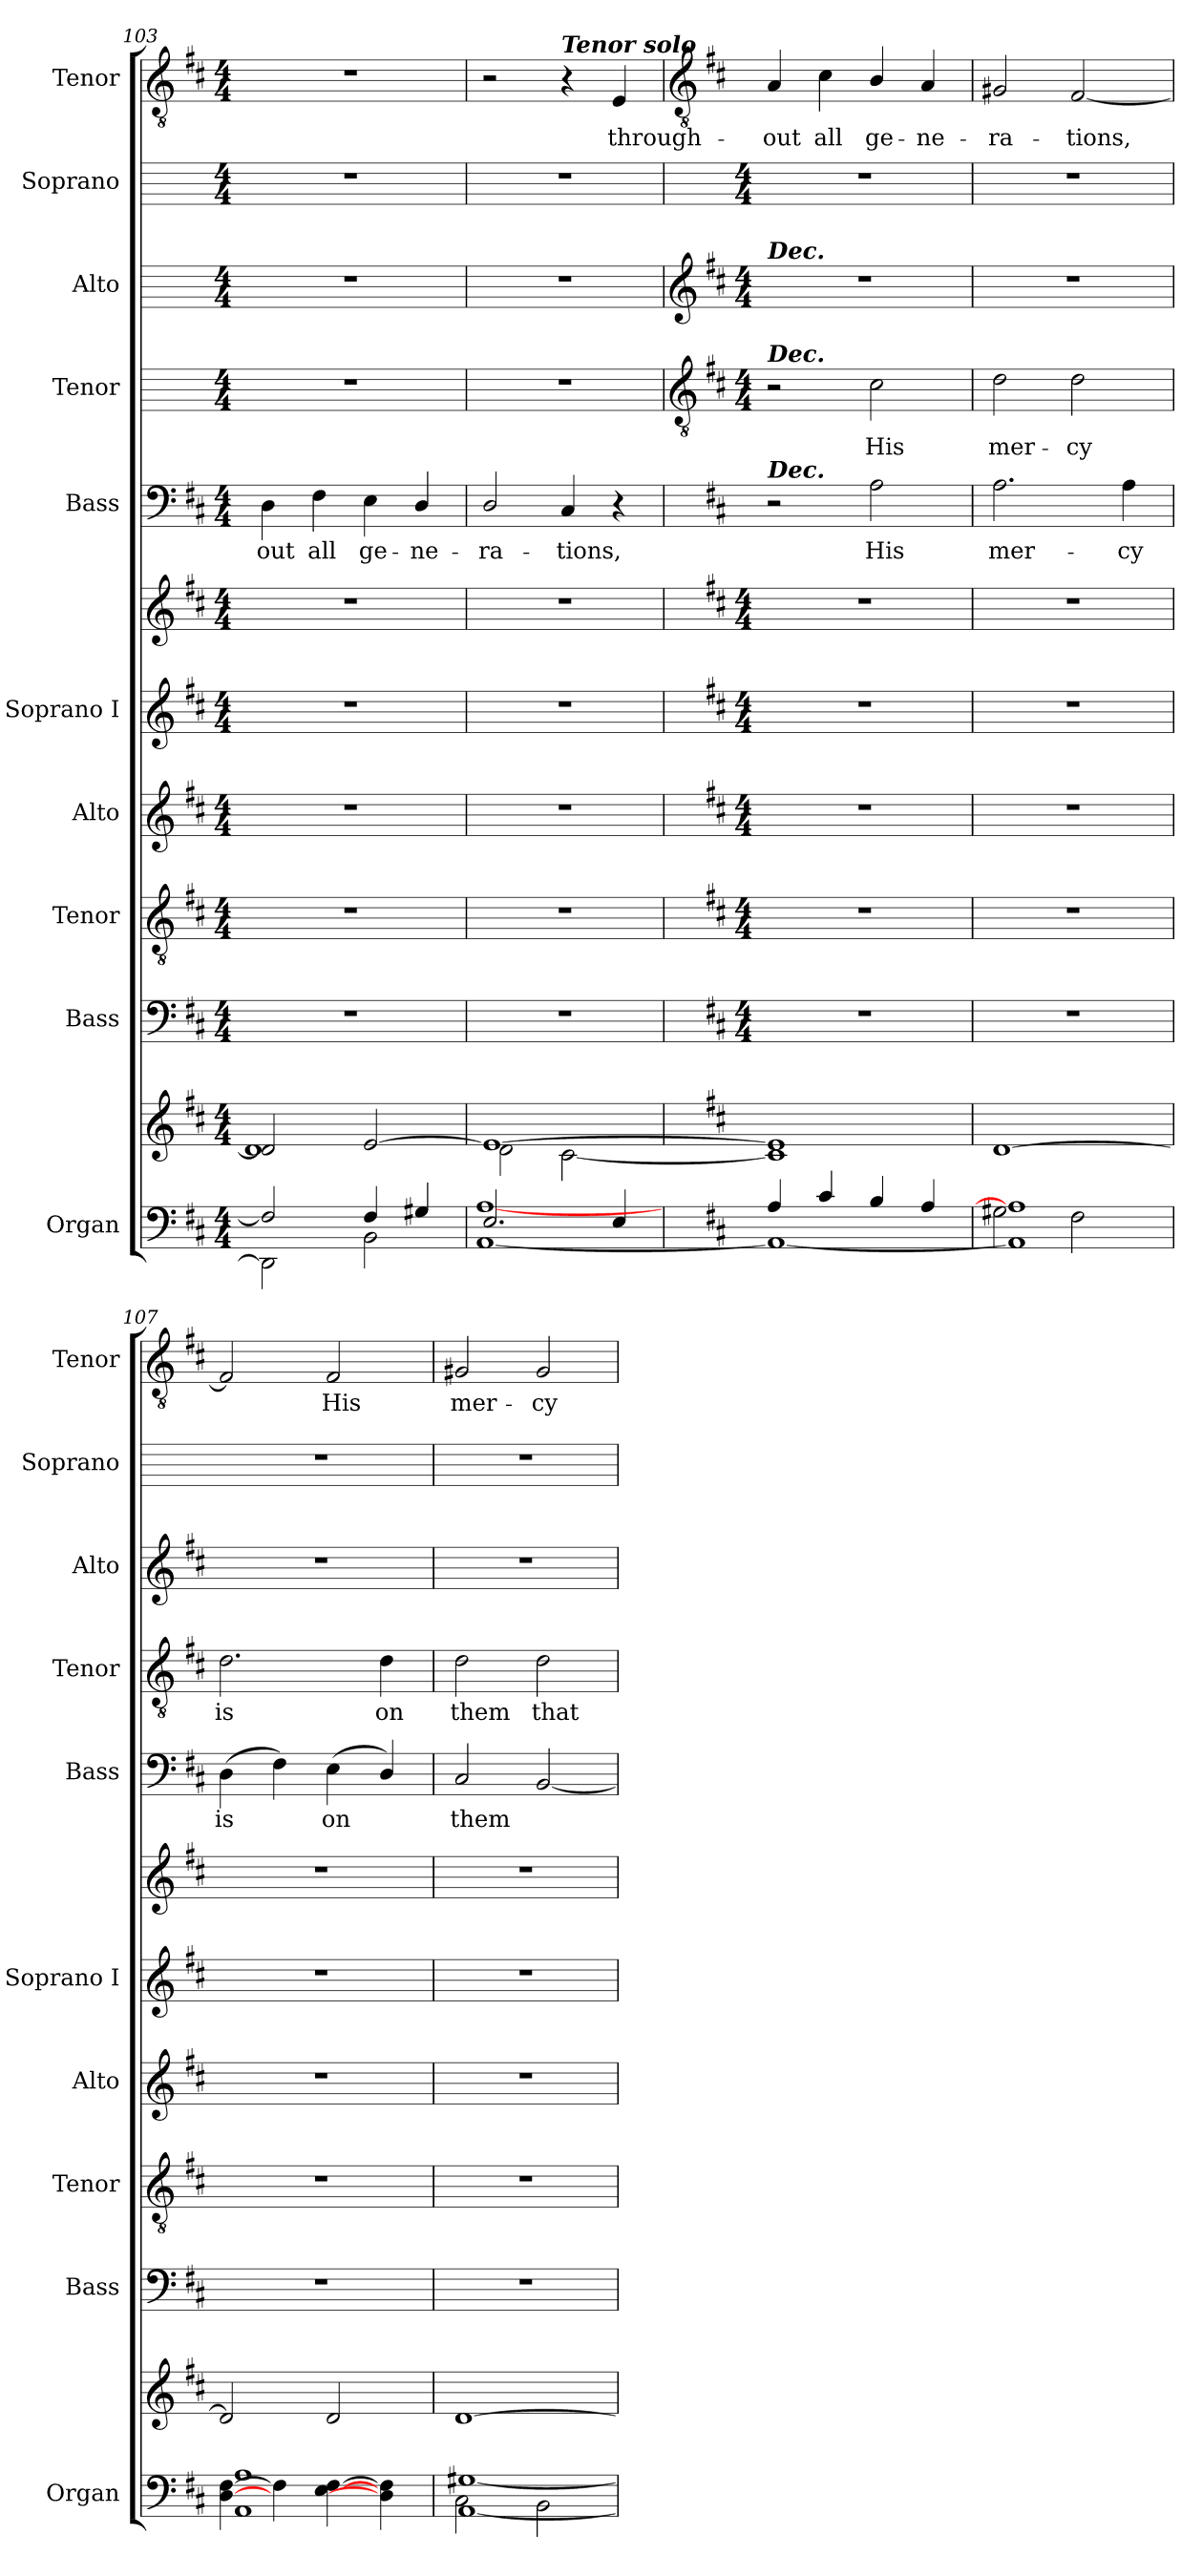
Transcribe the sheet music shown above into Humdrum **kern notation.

**kern	**kern	**kern	**kern	**kern	**kern	**kern	**kern	**text	**kern	**text	**kern	**kern	**kern	**text
*part10	*part10	*part9	*part8	*part7	*part6	*part6	*part5	*part5	*part4	*part4	*part3	*part2	*part1	*part1
*staff12	*staff11	*staff10	*staff9	*staff8	*staff7	*staff6	*staff5	*staff5	*staff4	*staff4	*staff3	*staff2	*staff1	*staff1
*I"Organ	*	*I"Bass	*I"Tenor	*I"Alto	*I"Soprano I	*	*I"Bass	*	*I"Tenor	*	*I"Alto	*I"Soprano	*I"Tenor	*
*I'Organ	*	*I'Bass	*I'Tenor	*I'Alto	*I'Soprano I	*	*I'Bass	*	*I'Tenor	*	*I'Alto	*I'Soprano	*I'Tenor	*
*clefF4	*clefG2	*clefF4	*clefGv2	*clefG2	*clefG2	*clefG2	*clefF4	*	*	*	*	*	*clefGv2	*
*k[f#c#]	*k[f#c#]	*k[f#c#]	*k[f#c#]	*k[f#c#]	*k[f#c#]	*k[f#c#]	*k[f#c#]	*	*	*	*	*	*k[f#c#]	*
*D:	*D:	*D:	*D:	*D:	*D:	*D:	*D:	*	*	*	*	*	*D:	*
*M4/4	*M4/4	*M4/4	*M4/4	*M4/4	*M4/4	*M4/4	*M4/4	*	*M4/4	*	*M4/4	*M4/4	*M4/4	*
=103	=103	=103	=103	=103	=103	=103	=103	=103	=103	=103	=103	=103	=103	=103
*^	*^	*	*	*	*	*	*	*	*	*	*	*	*	*
!	!	!	!	!	!	!	!	!	!	!LO:LY:b	!	!	!	!	!	!
2DD\]	2F#/]	2d]	1d\	1r	1r	1r	1r	1r	4D	-out	1r	.	1r	1r	1r	.
!	!	!	!	!	!	!	!	!	!	!LO:LY:b	!	!	!	!	!	!
.	.	.	.	.	.	.	.	.	4F#	all	.	.	.	.	.	.
!	!	!	!	!	!	!	!	!	!	!LO:LY:b	!	!	!	!	!	!
2BB\	4F#/	[2e	.	.	.	.	.	.	4E	ge-	.	.	.	.	.	.
!	!	!	!	!	!	!	!	!	!	!LO:LY:b	!	!	!	!	!	!
.	4G#X/	.	.	.	.	.	.	.	4D/	-ne-	.	.	.	.	.	.
=104	=104	=104	=104	=104	=104	=104	=104	=104	=104	=104	=104	=104	=104	=104	=104	=104
!	!	!	!	!	!	!	!	!	!	!LO:LY:b	!	!	!	!	!	!
2.E/	[1AA/ [1A/	1e_	2d\	1r	1r	1r	1r	1r	2D/	-ra-	1r	.	1r	1r	2r	.
!	!	!	!	!	!	!	!	!	!	!	!	!	!	!	!LO:TX:a:Bi:t=Tenor solo	!
!	!	!	!	!	!	!	!	!	!	!LO:LY:b	!	!	!	!	!	!
.	.	.	[2c#\	.	.	.	.	.	4C#	-tions,	.	.	.	.	4r	.
!	!	!	!	!	!	!	!	!	!	!	!	!	!	!	!	!LO:LY:b
4E/	.	.	.	.	.	.	.	.	4r	.	.	.	.	.	4E	through-
!!LO:LB:g=z
=105	=105	=105	=105	=105	=105	=105	=105	=105	=105	=105	=105	=105	=105	=105	=105	=105
*	*	*	*	*	*	*	*	*	*	*	*clefGv2	*	*clefG2	*	*clefGv2	*
*	*	*	*	*	*	*k[f#c#]	*	*	*	*	*k[f#c#]	*	*k[f#c#]	*	*	*
*	*	*	*	*	*	*D:	*	*	*	*	*D:	*	*D:	*	*	*
*	*	*	*	*M4/4	*M4/4	*M4/4	*M4/4	*M4/4	*	*	*M4/4	*	*M4/4	*M4/4	*	*
!	!	!	!	!	!	!	!	!	!	!	!	!	!LO:TX:a:Bi:t=Dec.	!	!	!
!	!	!	!	!	!	!	!	!	!	!	!LO:TX:a:Bi:t=Dec.	!	!	!	!	!
!	!	!	!	!	!	!	!	!	!LO:TX:a:Bi:t=Dec.	!	!	!	!	!	!	!
!	!	!	!	!	!	!	!	!	!	!	!	!	!	!	!	!LO:LY:b
4A/	1AA\_	1c#] 1e]	1ryy	1r	1r	1r	1r	1r	2r	.	2r	.	1r	1r	4A	-out
!	!	!	!	!	!	!	!	!	!	!	!	!	!	!	!	!LO:LY:b
4c#/	.	.	.	.	.	.	.	.	.	.	.	.	.	.	4c#	all
!	!	!	!	!	!	!	!	!	!	!LO:LY:b	!	!LO:LY:b	!	!	!	!LO:LY:b
4B/	.	.	.	.	.	.	.	.	2A	His	2c#	His	.	.	4B/	ge-
!	!	!	!	!	!	!	!	!	!	!	!	!	!	!	!	!LO:LY:b
4A/	.	.	.	.	.	.	.	.	.	.	.	.	.	.	4A	-ne-
=106	=106	=106	=106	=106	=106	=106	=106	=106	=106	=106	=106	=106	=106	=106	=106	=106
!	!	!	!	!	!	!	!	!	!	!LO:LY:b	!	!LO:LY:b	!	!	!	!LO:LY:b
2G#X\	1AA\] 1A\]	[1d	1ryy	1r	1r	1r	1r	1r	2.A	mer-	2d	mer-	1r	1r	2G#X	-ra-
!	!	!	!	!	!	!	!	!	!	!	!	!LO:LY:b	!	!	!	!LO:LY:b
2F#\	.	.	.	.	.	.	.	.	.	.	2d	-cy	.	.	[2F#	-tions,
!	!	!	!	!	!	!	!	!	!	!LO:LY:b	!	!	!	!	!	!
.	.	.	.	.	.	.	.	.	4A	-cy	.	.	.	.	.	.
=107	=107	=107	=107	=107	=107	=107	=107	=107	=107	=107	=107	=107	=107	=107	=107	=107
!	!	!	!	!	!	!	!	!	!	!LO:LY:b	!	!LO:LY:b	!	!	!	!
[4D\ [4F#\	1AA\ 1A\	2d]	1ryy	1r	1r	1r	1r	1r	(>4D	is	2.d	is	1r	1r	2F#]	.
4F#\]	.	.	.	.	.	.	.	.	4F#)	.	.	.	.	.	.	.
!	!	!	!	!	!	!	!	!	!	!LO:LY:b	!	!	!	!	!	!LO:LY:b
[4E\ [4F#\	.	2d	.	.	.	.	.	.	(<4E	on	.	.	.	.	2F#	His
!	!	!	!	!	!	!	!	!	!	!	!	!LO:LY:b	!	!	!	!
4D\] 4F#\]	.	.	.	.	.	.	.	.	4D/)	.	4d	on	.	.	.	.
=108	=108	=108	=108	=108	=108	=108	=108	=108	=108	=108	=108	=108	=108	=108	=108	=108
!	!	!	!	!	!	!	!	!	!	!LO:LY:b	!	!LO:LY:b	!	!	!	!LO:LY:b
2C#\	[1AA\ [1G#X\	[1d	1ryy	1r	1r	1r	1r	1r	2C#	them	2d	them	1r	1r	2G#X	mer-
!	!	!	!	!	!	!	!	!	!	!	!	!LO:LY:b	!	!	!	!LO:LY:b
2BB\	.	.	.	.	.	.	.	.	[2BB	.	2d	that	.	.	2G#	-cy
*v	*v	*	*	*	*	*	*	*	*	*	*	*	*	*	*	*
*	*v	*v	*	*	*	*	*	*	*	*	*	*	*	*	*
=	=	=	=	=	=	=	=	=	=	=	=	=	=	=
*-	*-	*-	*-	*-	*-	*-	*-	*-	*-	*-	*-	*-	*-	*-
